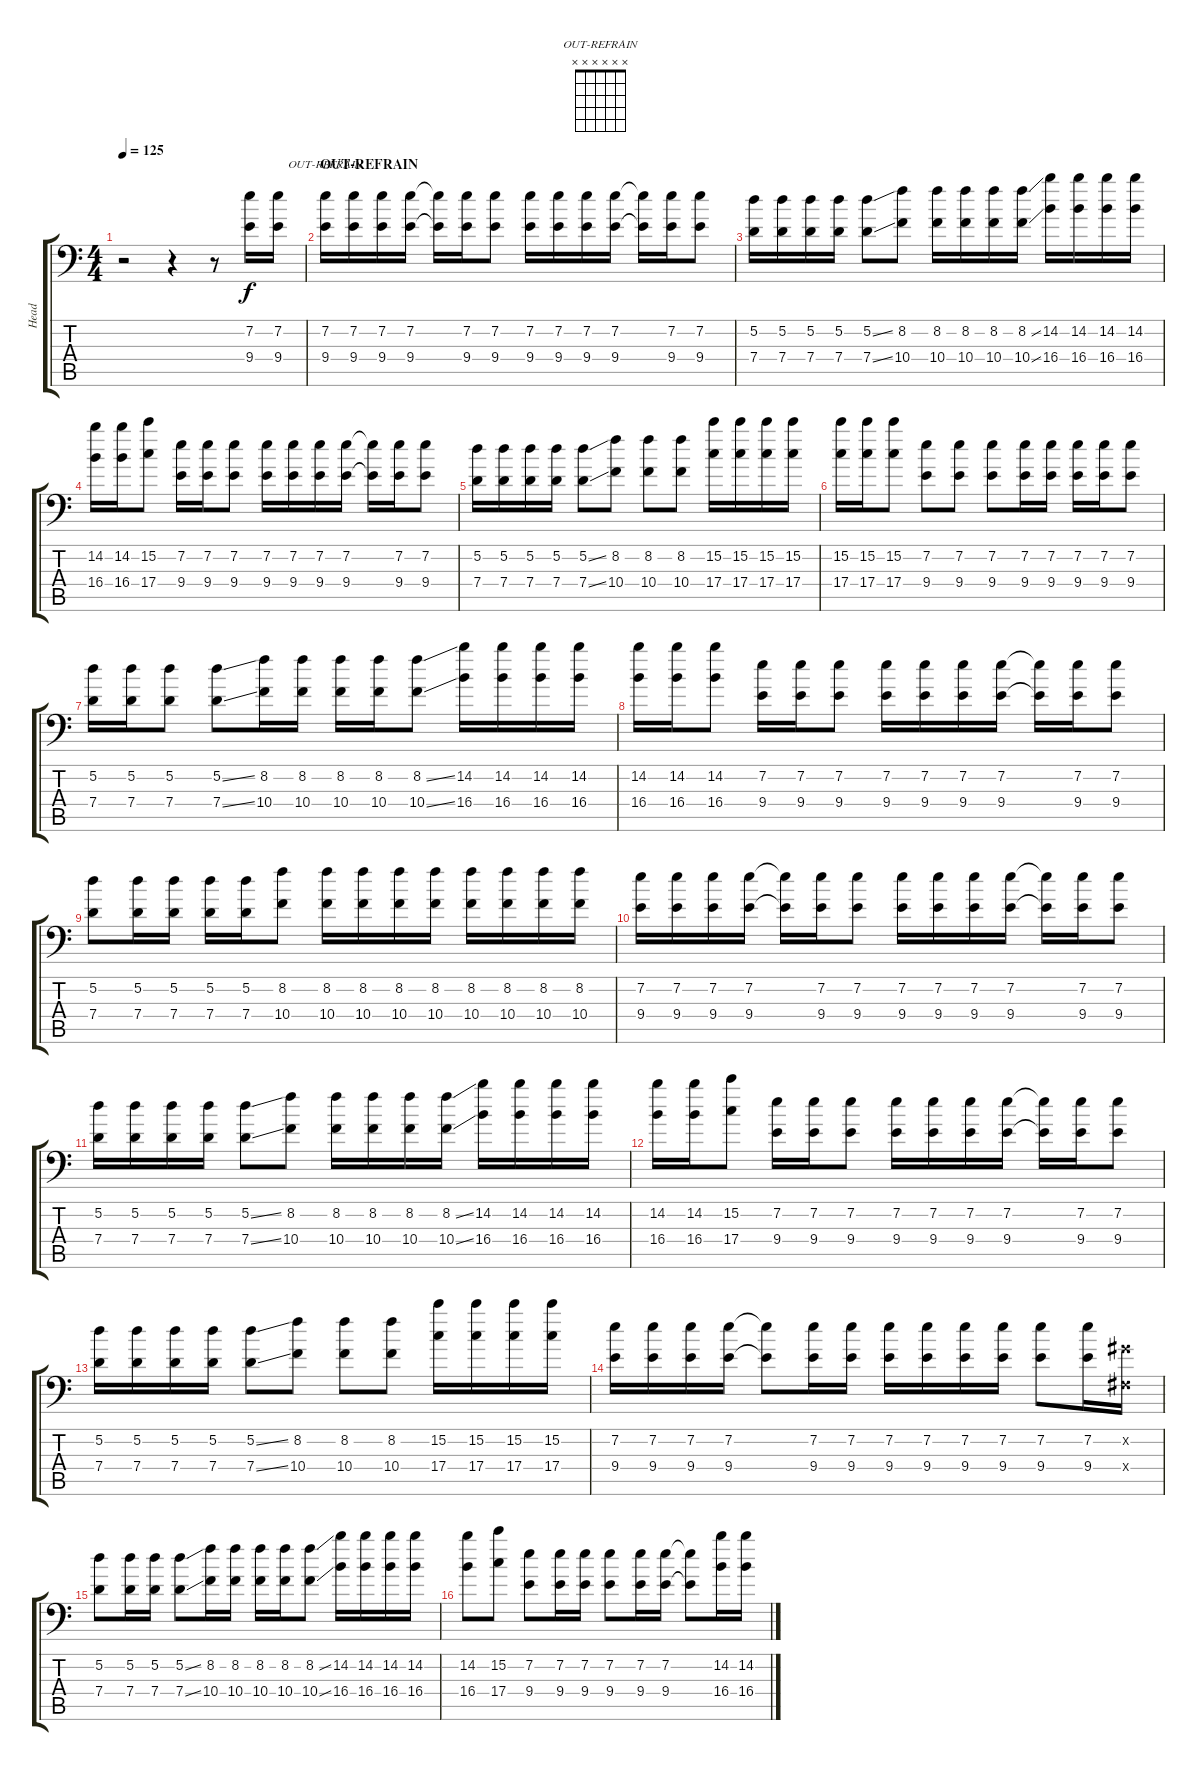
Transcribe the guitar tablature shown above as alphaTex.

\track ("Head" "Head") {instrument overdrivenguitar}
\staff {score tabs}
\tuning (D4 A3 F3 G2 D2 A1) {hide}
\chord ("OUT-REFRAIN" x x x x x x) {firstfret 0}
\ts (4 4)
\tempo 125
\clef f4
\ks c
r.2{dy f} r.4 r.8 (7.2 9.4).16{volume 11 instrument overdrivenguitar} (7.2 9.4).16 |
\section ("" "OUT-REFRAIN")
(7.2 9.4).16{ch "OUT-REFRAIN"} (7.2 9.4).16 (7.2 9.4).16 (7.2 9.4).16 (7.2{t} 9.4{t}).16 (7.2 9.4).16 (7.2 9.4).8 (7.2 9.4).16 (7.2 9.4).16 (7.2 9.4).16 (7.2 9.4).16 (7.2{t} 9.4{t}).16 (7.2 9.4).16 (7.2 9.4).8 |
(5.2 7.4).16 (5.2 7.4).16 (5.2 7.4).16 (5.2 7.4).16 (5.2{ss} 7.4{ss}).8 (8.2 10.4).8 (8.2 10.4).16 (8.2 10.4).16 (8.2 10.4).16 (8.2{ss} 10.4{ss}).16 (14.2 16.4).16 (14.2 16.4).16 (14.2 16.4).16 (14.2 16.4).16 |
(14.2 16.4).16 (14.2 16.4).16 (15.2 17.4).8 (7.2 9.4).16 (7.2 9.4).16 (7.2 9.4).8 (7.2 9.4).16 (7.2 9.4).16 (7.2 9.4).16 (7.2 9.4).16 (7.2{t} 9.4{t}).16 (7.2 9.4).16 (7.2 9.4).8 |
(5.2 7.4).16 (5.2 7.4).16 (5.2 7.4).16 (5.2 7.4).16 (5.2{ss} 7.4{ss}).8 (8.2 10.4).8 (8.2 10.4).8 (8.2 10.4).8 (15.2 17.4).16 (15.2 17.4).16 (15.2 17.4).16 (15.2 17.4).16 |
(15.2 17.4).16 (15.2 17.4).16 (15.2 17.4).8 (7.2 9.4).8 (7.2 9.4).8 (7.2 9.4).8 (7.2 9.4).16 (7.2 9.4).16 (7.2 9.4).16 (7.2 9.4).16 (7.2 9.4).8 |
(5.2 7.4).16 (5.2 7.4).16 (5.2 7.4).8 (5.2{ss} 7.4{ss}).8 (8.2 10.4).16 (8.2 10.4).16 (8.2 10.4).16 (8.2 10.4).16 (8.2{ss} 10.4{ss}).8 (14.2 16.4).16 (14.2 16.4).16 (14.2 16.4).16 (14.2 16.4).16 |
(14.2 16.4).16 (14.2 16.4).16 (14.2 16.4).8 (7.2 9.4).16 (7.2 9.4).16 (7.2 9.4).8 (7.2 9.4).16 (7.2 9.4).16 (7.2 9.4).16 (7.2 9.4).16 (7.2{t} 9.4{t}).16 (7.2 9.4).16 (7.2 9.4).8 |
(5.2 7.4).8 (5.2 7.4).16 (5.2 7.4).16 (5.2 7.4).16 (5.2 7.4).16 (8.2 10.4).8 (8.2 10.4).16 (8.2 10.4).16 (8.2 10.4).16 (8.2 10.4).16 (8.2 10.4).16 (8.2 10.4).16 (8.2 10.4).16 (8.2 10.4).16 |
(7.2 9.4).16 (7.2 9.4).16 (7.2 9.4).16 (7.2 9.4).16 (7.2{t} 9.4{t}).16 (7.2 9.4).16 (7.2 9.4).8 (7.2 9.4).16 (7.2 9.4).16 (7.2 9.4).16 (7.2 9.4).16 (7.2{t} 9.4{t}).16 (7.2 9.4).16 (7.2 9.4).8 |
(5.2 7.4).16 (5.2 7.4).16 (5.2 7.4).16 (5.2 7.4).16 (5.2{ss} 7.4{ss}).8 (8.2 10.4).8 (8.2 10.4).16 (8.2 10.4).16 (8.2 10.4).16 (8.2{ss} 10.4{ss}).16 (14.2 16.4).16 (14.2 16.4).16 (14.2 16.4).16 (14.2 16.4).16 |
(14.2 16.4).16 (14.2 16.4).16 (15.2 17.4).8 (7.2 9.4).16 (7.2 9.4).16 (7.2 9.4).8 (7.2 9.4).16 (7.2 9.4).16 (7.2 9.4).16 (7.2 9.4).16 (7.2{t} 9.4{t}).16 (7.2 9.4).16 (7.2 9.4).8 |
(5.2 7.4).16 (5.2 7.4).16 (5.2 7.4).16 (5.2 7.4).16 (5.2{ss} 7.4{ss}).8 (8.2 10.4).8 (8.2 10.4).8 (8.2 10.4).8 (15.2 17.4).16 (15.2 17.4).16 (15.2 17.4).16 (15.2 17.4).16 |
(7.2 9.4).16 (7.2 9.4).16 (7.2 9.4).16 (7.2 9.4).16 (7.2{t} 9.4{t}).8 (7.2 9.4).16 (7.2 9.4).16 (7.2 9.4).16 (7.2 9.4).16 (7.2 9.4).16 (7.2 9.4).16 (7.2 9.4).8 (7.2 9.4).16 (-1.2{x} -1.4{x}).16 |
(5.2 7.4).8 (5.2 7.4).16 (5.2 7.4).16 (5.2{ss} 7.4{ss}).8 (8.2 10.4).16 (8.2 10.4).16 (8.2 10.4).16 (8.2 10.4).16 (8.2{ss} 10.4{ss}).8 (14.2 16.4).16 (14.2 16.4).16 (14.2 16.4).16 (14.2 16.4).16 |
(14.2 16.4).8 (15.2 17.4).8 (7.2 9.4).8 (7.2 9.4).16 (7.2 9.4).16 (7.2 9.4).8 (7.2 9.4).16 (7.2 9.4).16 (7.2{t} 9.4{t}).8 (14.2 16.4).16 (14.2 16.4).16
